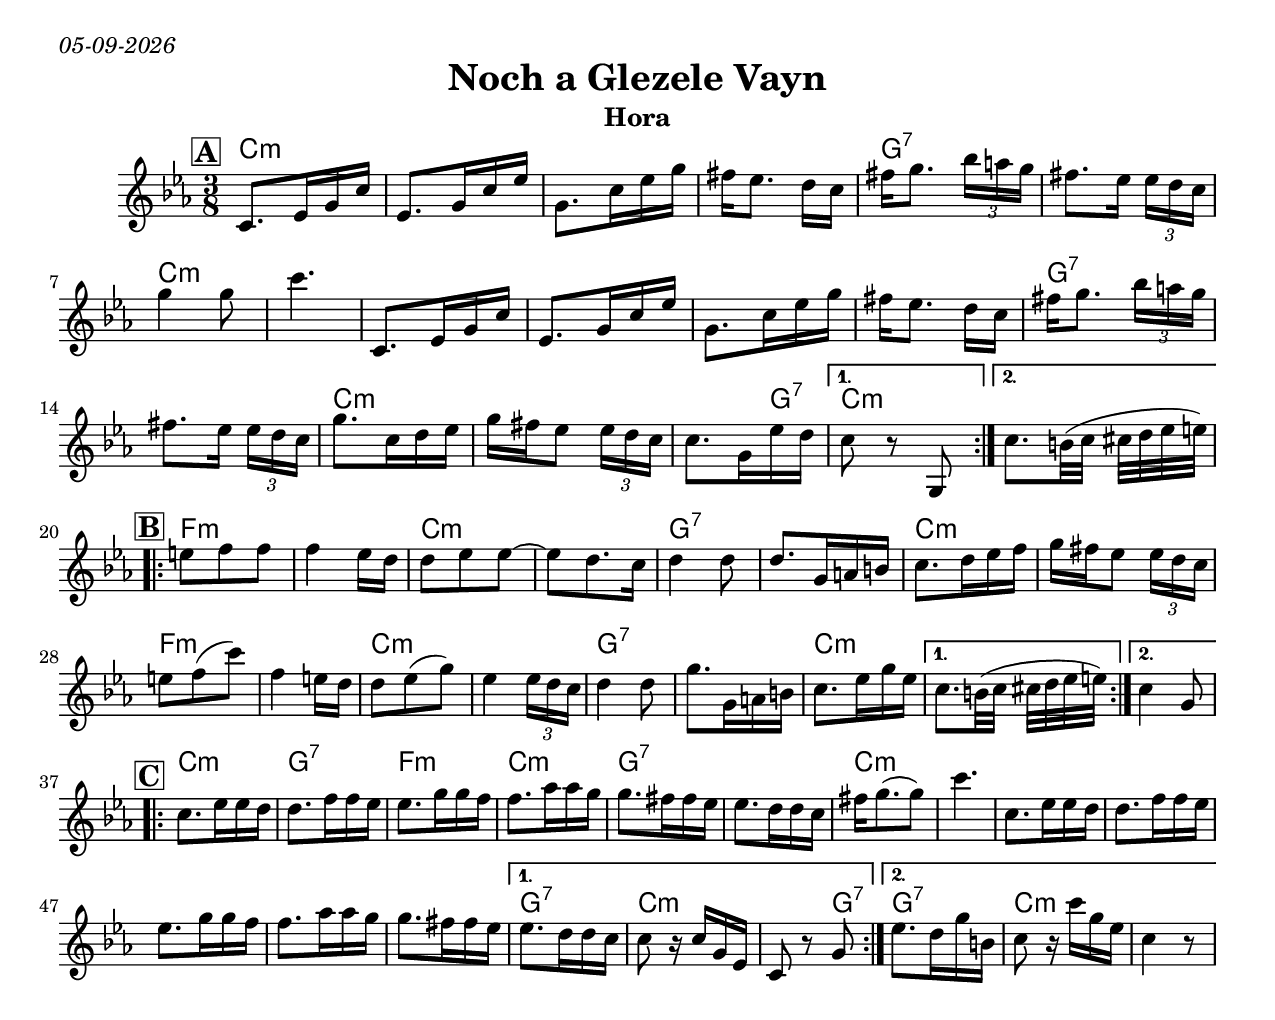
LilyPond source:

\version "2.24.0"
\include "english.ly"
%\pointAndClickOff
\paper{
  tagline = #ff
  print-all-headers = ##t
  #(set-paper-size "letter")
}
date = #(strftime "%d-%m-%Y" (localtime (current-time)))

\markup{ \italic{ \date }  }

%\markup{ Got something to say? }

global = {
  \clef treble
  \key c \minor
  \time 3/8
  \set Score.rehearsalMarkFormatter = #format-mark-box-alphabet
}

%#################################### Melody ########################
%melody =  \transpose c d \relative c' {  %transpose for clarinet


melody = \relative c' {
  \global
  %\partial 16*3 a16 d f   %lead in notes

  \repeat volta 2{
   \mark \default
  c8. ef16 g c
  ef,8. g16 c ef
  g,8. c16 ef g
  fs16 ef8. d16 [c]
  fs16 g8. \times 2/3{bf16 [a g]}
  fs8. ef16 \times 2/3{ef16[ d c]}
  g'4 g8
  c4.

  c,,8. ef16 g c
  ef,8. g16 c ef
  g,8. c16 ef g
  fs16 ef8. d16 [c]
  fs16 g8. \times 2/3{bf16 [a g]}
  fs8. ef16 \times 2/3{ef16[ d c]}

  g'8. c,16 d ef
  g16 fs ef8 \times 2/3 {ef16 [d c]}
  c8. g16 ef' d
  }
  \alternative {
    {c8 r g, }
    {c'8. b32(c cs [d ef e])  }
  }
  \break
  \repeat volta 2{
   \mark \default
   e8 f f
   f4 ef16 d
   d8 ef ef~
   ef8 d8. c16
   d4 d8
   d8. g,16 a b
   c8. d16 ef f
   g16 fs ef8 \times 2/3 {ef16 [d c]}
   e8 f (c')
   f,4 e16 d
   d8 ef(g)
   ef4 \times 2/3{ef16 d c}
   d4 d8
   g8. g,16 a b
   c8. ef16 g ef


  }
   \alternative {
     {c8. b32(c cs [d ef e])  }
     { c4 g8}
   }
  \break
    \repeat volta 2{
   \mark \default
   c8. ef16 ef d
   d8. f16 f ef
   ef8. g16 g f
   f8. af16 af g

   g8. fs16 fs ef
   ef8. d16 d c
   fs16 g8.(g8)
   c4.
   c,8. ef16 ef d
   d8. f16 f ef
   ef8. g16 g f
   f8. af16 af g

   g8. fs16 fs ef

  }
   \alternative {
     {ef8. d16 d c
     c8 r16 c g ef
     c8 r g'}
     {ef'8. d16 g b,
      c8 r16 c' g ef
     c4 r8}
   }

}
%################################# Lyrics #####################
%\addlyrics{ \set stanza = #"1. " }
%################################# Chords #######################
harmonies = \chordmode {
  c8*12:m
  g8*6:7
  c8*18:m
  g8*6:7
  c8*8:m g8:7
  c8*6:m
  %b
  f8*6:m
  c8*6:m
  g8*6:7
  c8*6:m
  f8*6:m
  c8*6:m
  g8*6:7
  c8*9:m
  %C
  c8*3:m
  g8*3:7
  f8*3:m
  c8*3:m
  g8*6:7
  c8*21:m
  g8*3:7
  c8*5:m
  g8:7
  g8*3:7
  c8*6:m
}

\score {
  <<
    \new ChordNames {
      \set chordChanges = ##f
      \harmonies
    }
    \new Staff   \melody
  >>
  \header{
    title= "Noch a Glezele Vayn"
    subtitle=""
    composer= ""
    instrument ="Hora"
    arranger= ""
  }
  \midi{\tempo 4 = 120}
  \layout{indent = 1.0\cm}
}
%{
% more verses:
\markup{}
\markup {
  \fill-line {
    \hspace #0.1 % distance from left margin
    \column {
      \line { "1."
	\column {
	  ""
	}
      }
      \hspace #0.2 % vertical distance between verses
      \line { "2."
	\column {
	 ""
	}
      }
    }
    \hspace #0.1  % horiz. distance between columns
    \column {
      \line { "3."
	\column {
	  ""
	}
      }
      \hspace #0.2 % distance between verses
      \line { "4."
	\column {
	 ""
	}
      }
    }
    \hspace #0.1 % distance to right margin
  }
}

%}
